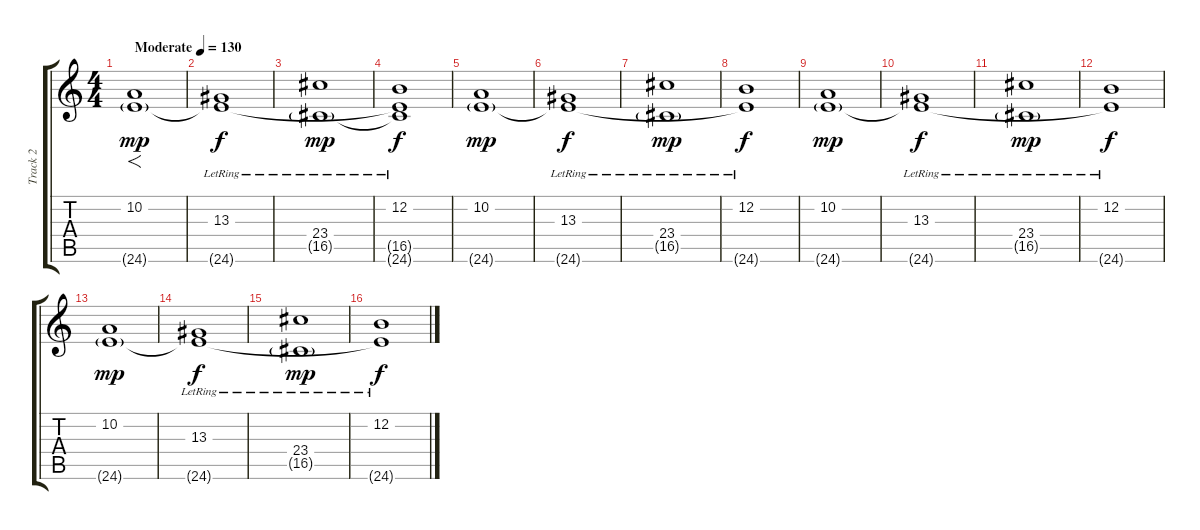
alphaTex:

\track ("Track 2" "Track 2") {instrument lead6voice}
\staff {score tabs}
\tuning (E4 B3 G3 D3 A2 E2) {hide}
\ts (4 4)
\tempo (130 "Moderate")
\clef g2
\ks c
(10.2 24.6{g}).1{f dy mp instrument lead6voice} |
(13.3{lr} 24.6{t}).1{dy f} |
(23.4{lr} 16.5{g}).1{dy mp} |
(12.2{lr} 16.5{t} 24.6{t}).1{dy f} |
(10.2 24.6{g}).1{dy mp} |
(13.3{lr} 24.6{t}).1{dy f} |
(23.4{lr} 16.5{g}).1{dy mp} |
(12.2{lr} 24.6{t}).1{dy f} |
(10.2 24.6{g}).1{dy mp} |
(13.3{lr} 24.6{t}).1{dy f} |
(23.4{lr} 16.5{g}).1{dy mp} |
(12.2{lr} 24.6{t}).1{dy f} |
(10.2 24.6{g}).1{dy mp} |
(13.3{lr} 24.6{t}).1{dy f} |
(23.4{lr} 16.5{g}).1{dy mp} |
(12.2{lr} 24.6{t}).1{dy f}
